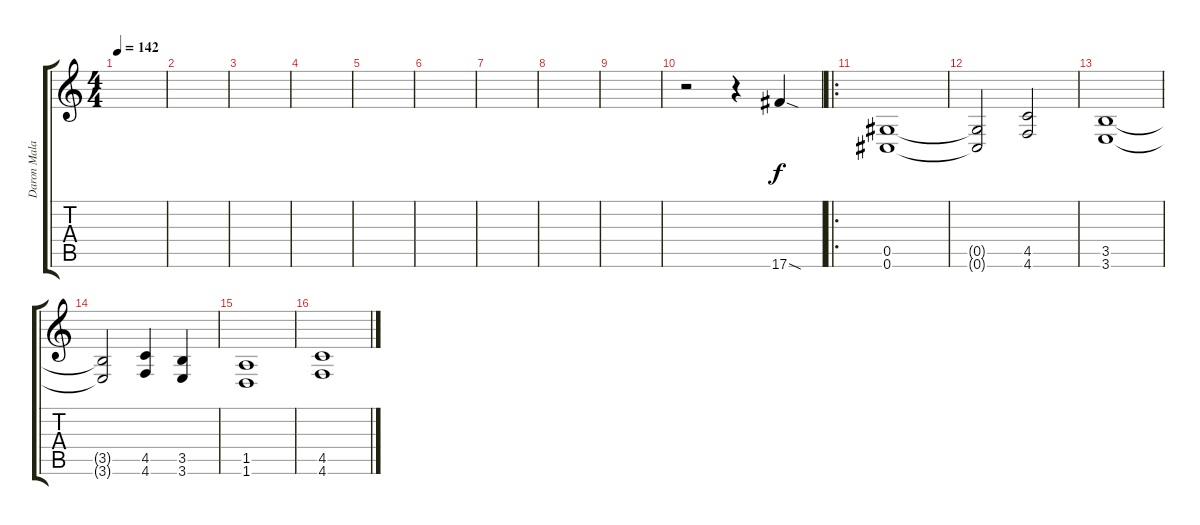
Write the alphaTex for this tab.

\track ("Daron Malakain" "Daron Mala") {instrument distortionguitar}
\staff {score tabs}
\tuning (Eb4 Bb3 Gb3 Db3 Ab2 Db2) {hide}
\ts (4 4)
\tempo 142
\clef g2
\ks c
|
|
|
|
|
|
|
|
|
r.2 r.4 17.6{sod}.4 |
\ro
(0.5 0.6).1 |
(0.5{t} 0.6{t}).2 (4.5 4.6).2 |
(3.5 3.6).1 |
(3.5{t} 3.6{t}).2 (4.5 4.6).4 (3.5 3.6).4 |
(1.5 1.6).1 |
(4.5 4.6).1
